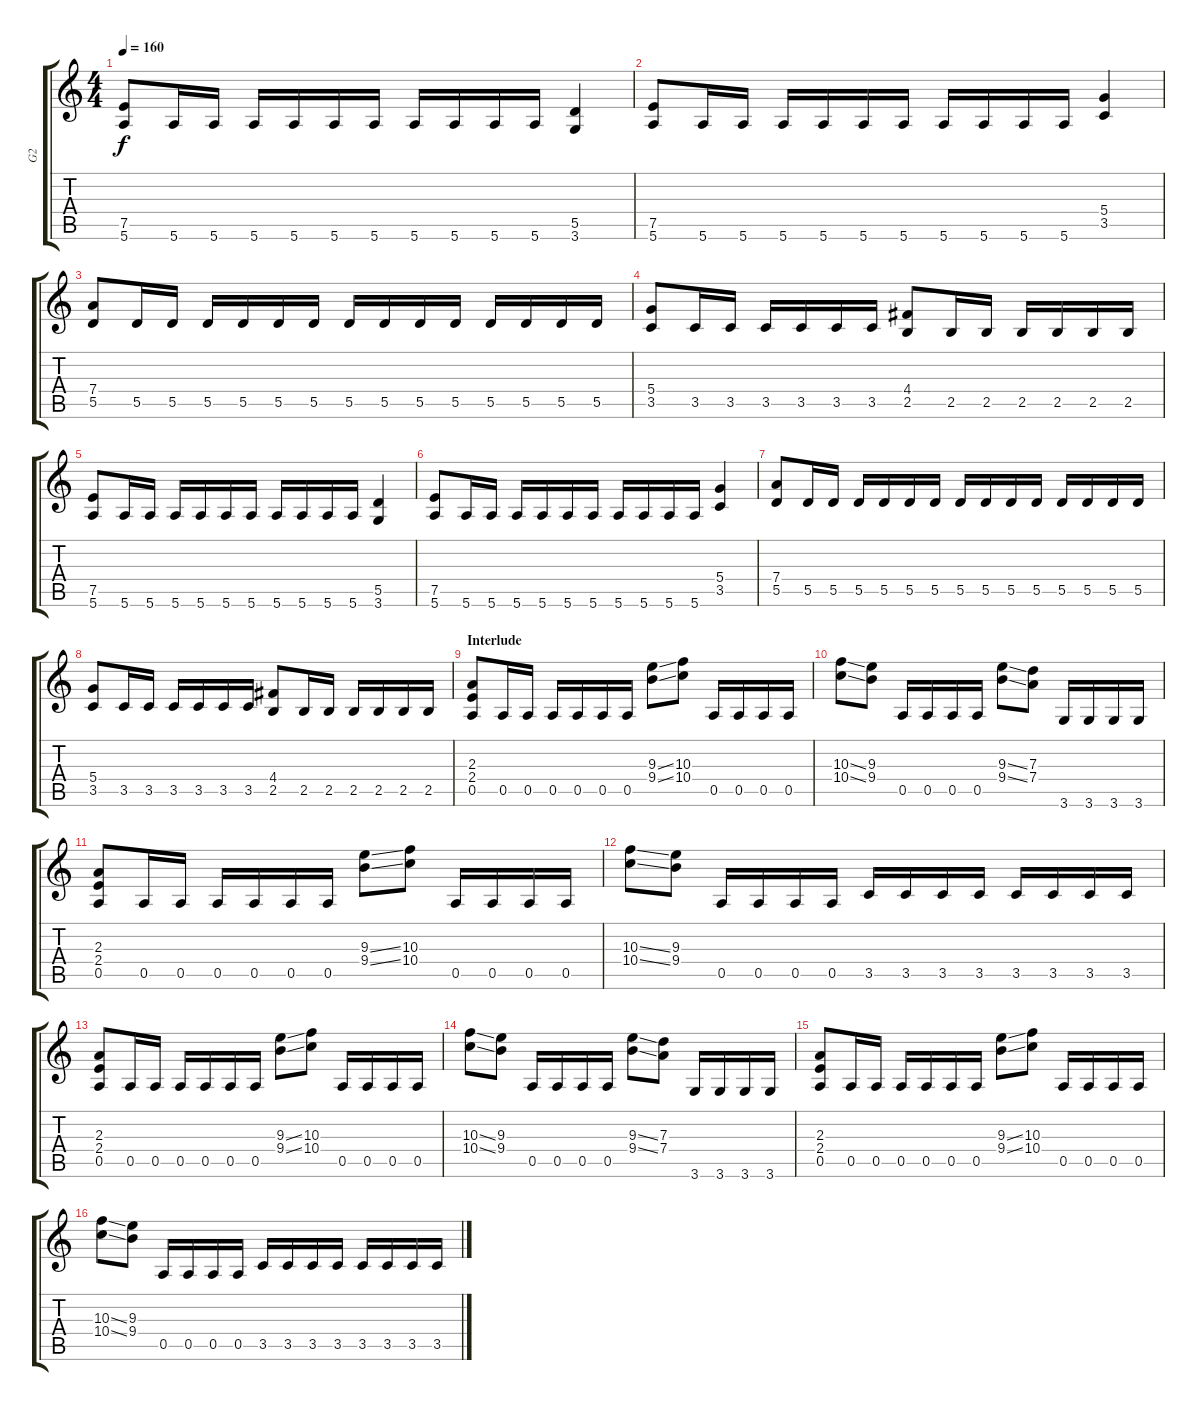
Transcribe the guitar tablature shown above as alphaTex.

\track ("G2" "G2") {instrument overdrivenguitar}
\staff {score tabs}
\tuning (E4 B3 G3 D3 A2 E2) {hide}
\ts (4 4)
\tempo 160
\clef g2
\ks c
(7.5 5.6).8{dy f} 5.6.16 5.6.16 5.6.16 5.6.16 5.6.16 5.6.16 5.6.16 5.6.16 5.6.16 5.6.16 (5.5 3.6).4 |
(7.5 5.6).8 5.6.16 5.6.16 5.6.16 5.6.16 5.6.16 5.6.16 5.6.16 5.6.16 5.6.16 5.6.16 (5.4 3.5).4 |
(7.4 5.5).8 5.5.16 5.5.16 5.5.16 5.5.16 5.5.16 5.5.16 5.5.16 5.5.16 5.5.16 5.5.16 5.5.16 5.5.16 5.5.16 5.5.16 |
(5.4 3.5).8 3.5.16 3.5.16 3.5.16 3.5.16 3.5.16 3.5.16 (4.4 2.5).8 2.5.16 2.5.16 2.5.16 2.5.16 2.5.16 2.5.16 |
(7.5 5.6).8 5.6.16 5.6.16 5.6.16 5.6.16 5.6.16 5.6.16 5.6.16 5.6.16 5.6.16 5.6.16 (5.5 3.6).4 |
(7.5 5.6).8 5.6.16 5.6.16 5.6.16 5.6.16 5.6.16 5.6.16 5.6.16 5.6.16 5.6.16 5.6.16 (5.4 3.5).4 |
(7.4 5.5).8 5.5.16 5.5.16 5.5.16 5.5.16 5.5.16 5.5.16 5.5.16 5.5.16 5.5.16 5.5.16 5.5.16 5.5.16 5.5.16 5.5.16 |
(5.4 3.5).8 3.5.16 3.5.16 3.5.16 3.5.16 3.5.16 3.5.16 (4.4 2.5).8 2.5.16 2.5.16 2.5.16 2.5.16 2.5.16 2.5.16 |
\section ("" "Interlude")
(2.3 2.4 0.5).8 0.5.16 0.5.16 0.5.16 0.5.16 0.5.16 0.5.16 (9.3{ss} 9.4{ss}).8 (10.3 10.4).8 0.5.16 0.5.16 0.5.16 0.5.16 |
(10.3{ss} 10.4{ss}).8 (9.3 9.4).8 0.5.16 0.5.16 0.5.16 0.5.16 (9.3{ss} 9.4{ss}).8 (7.3 7.4).8 3.6.16 3.6.16 3.6.16 3.6.16 |
(2.3 2.4 0.5).8 0.5.16 0.5.16 0.5.16 0.5.16 0.5.16 0.5.16 (9.3{ss} 9.4{ss}).8 (10.3 10.4).8 0.5.16 0.5.16 0.5.16 0.5.16 |
(10.3{ss} 10.4{ss}).8 (9.3 9.4).8 0.5.16 0.5.16 0.5.16 0.5.16 3.5.16 3.5.16 3.5.16 3.5.16 3.5.16 3.5.16 3.5.16 3.5.16 |
(2.3 2.4 0.5).8 0.5.16 0.5.16 0.5.16 0.5.16 0.5.16 0.5.16 (9.3{ss} 9.4{ss}).8 (10.3 10.4).8 0.5.16 0.5.16 0.5.16 0.5.16 |
(10.3{ss} 10.4{ss}).8 (9.3 9.4).8 0.5.16 0.5.16 0.5.16 0.5.16 (9.3{ss} 9.4{ss}).8 (7.3 7.4).8 3.6.16 3.6.16 3.6.16 3.6.16 |
(2.3 2.4 0.5).8 0.5.16 0.5.16 0.5.16 0.5.16 0.5.16 0.5.16 (9.3{ss} 9.4{ss}).8 (10.3 10.4).8 0.5.16 0.5.16 0.5.16 0.5.16 |
(10.3{ss} 10.4{ss}).8 (9.3 9.4).8 0.5.16 0.5.16 0.5.16 0.5.16 3.5.16 3.5.16 3.5.16 3.5.16 3.5.16 3.5.16 3.5.16 3.5.16
